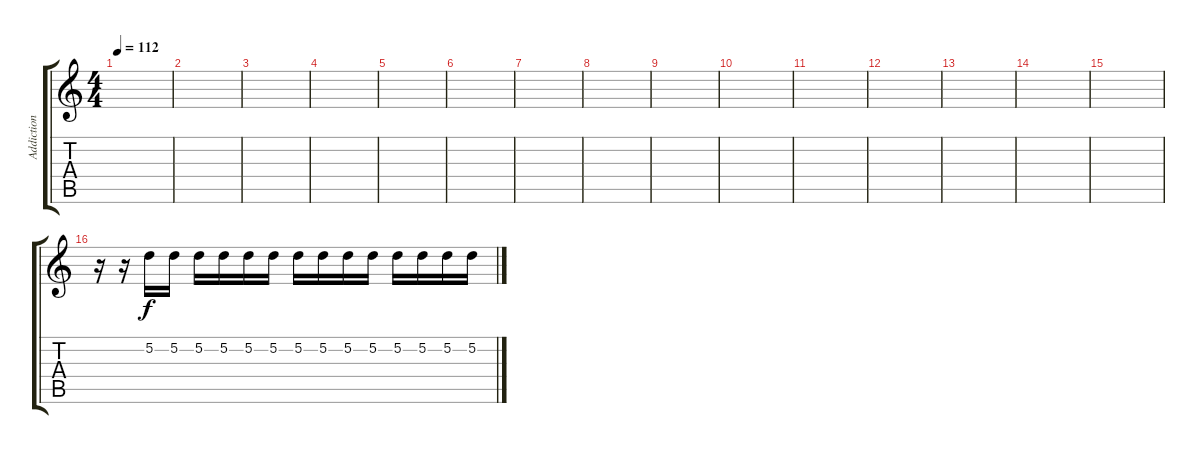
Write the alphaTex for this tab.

\track ("Addiction Guitar" "Addiction ") {instrument overdrivenguitar}
\staff {score tabs}
\tuning (D4 A3 F3 C3 G2 D2) {hide}
\ts (4 4)
\tempo 112
\clef g2
\ks c
|
|
|
|
|
|
|
|
|
|
|
|
|
|
|
r.16{volume 16} r.16 5.2.16 5.2.16 5.2.16 5.2.16 5.2.16 5.2.16 5.2.16 5.2.16 5.2.16 5.2.16 5.2.16 5.2.16 5.2.16 5.2.16
